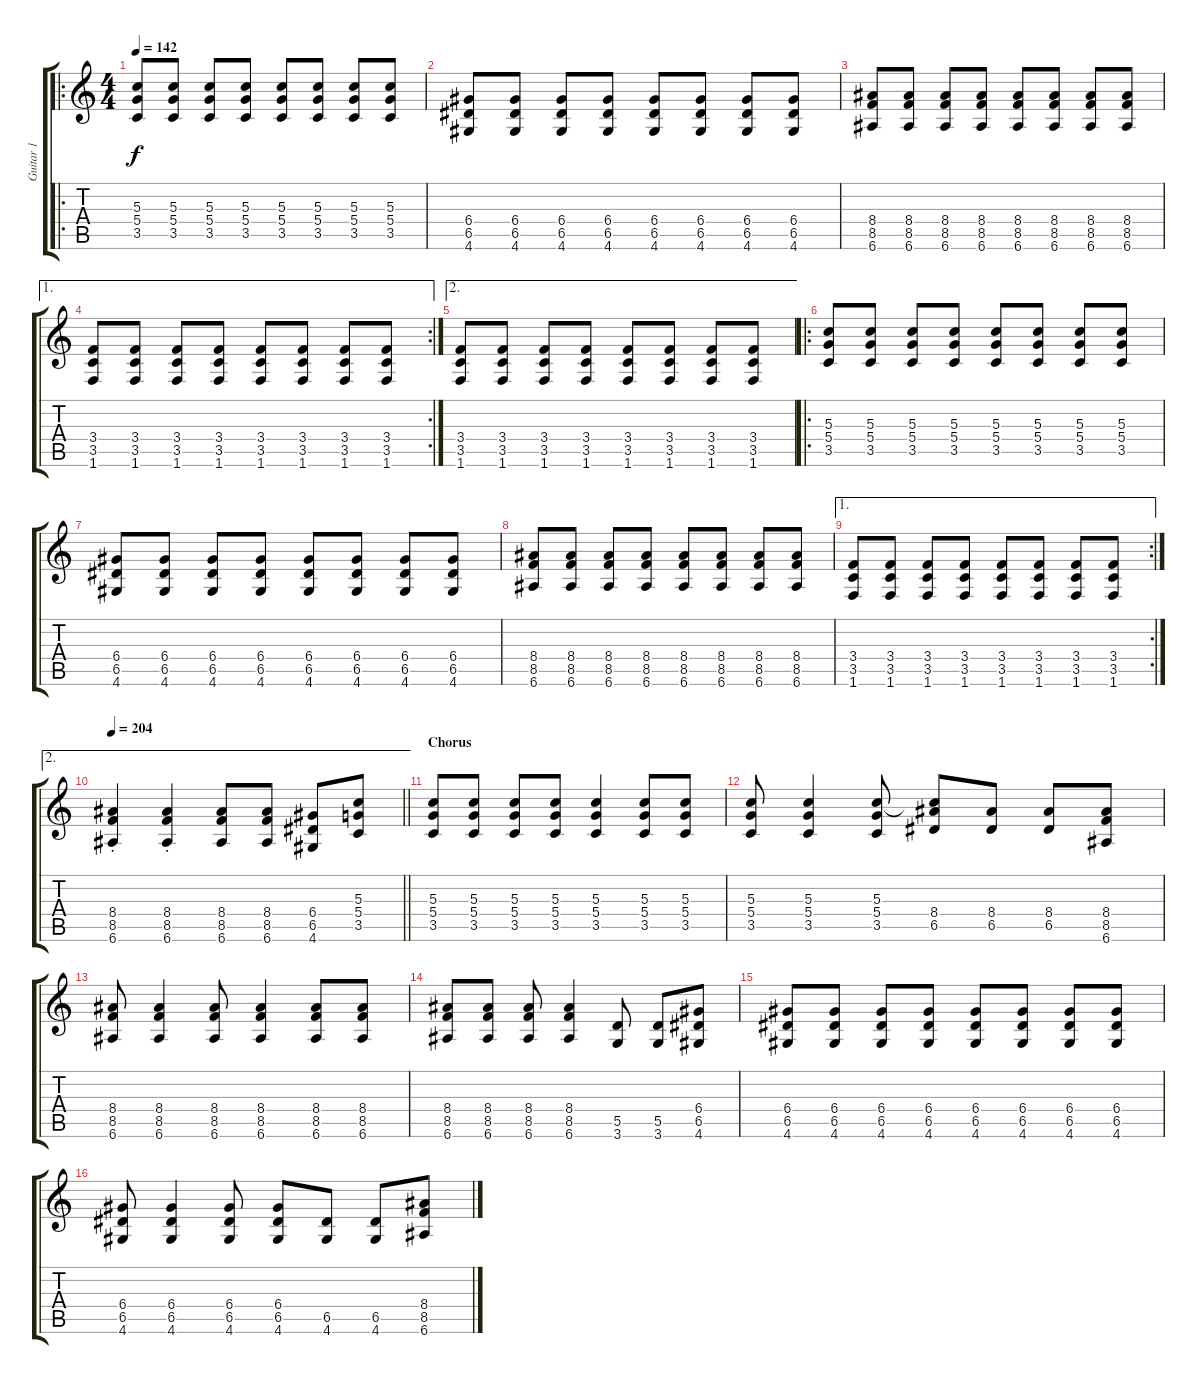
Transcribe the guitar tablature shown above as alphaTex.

\track ("Guitar 1" "Guitar 1") {instrument distortionguitar}
\staff {score tabs}
\tuning (E4 B3 G3 D3 A2 E2) {hide}
\ro
\ts (4 4)
\tempo 142
\clef g2
\ks c
(5.3 5.4 3.5).8{dy f} (5.3 5.4 3.5).8 (5.3 5.4 3.5).8 (5.3 5.4 3.5).8 (5.3 5.4 3.5).8 (5.3 5.4 3.5).8 (5.3 5.4 3.5).8 (5.3 5.4 3.5).8 |
(6.4 6.5 4.6).8 (6.4 6.5 4.6).8 (6.4 6.5 4.6).8 (6.4 6.5 4.6).8 (6.4 6.5 4.6).8 (6.4 6.5 4.6).8 (6.4 6.5 4.6).8 (6.4 6.5 4.6).8 |
(8.4 8.5 6.6).8 (8.4 8.5 6.6).8 (8.4 8.5 6.6).8 (8.4 8.5 6.6).8 (8.4 8.5 6.6).8 (8.4 8.5 6.6).8 (8.4 8.5 6.6).8 (8.4 8.5 6.6).8 |
\ae 1
\rc 2
(3.4 3.5 1.6).8 (3.4 3.5 1.6).8 (3.4 3.5 1.6).8 (3.4 3.5 1.6).8 (3.4 3.5 1.6).8 (3.4 3.5 1.6).8 (3.4 3.5 1.6).8 (3.4 3.5 1.6).8 |
\ae 2
(3.4 3.5 1.6).8 (3.4 3.5 1.6).8 (3.4 3.5 1.6).8 (3.4 3.5 1.6).8 (3.4 3.5 1.6).8 (3.4 3.5 1.6).8 (3.4 3.5 1.6).8 (3.4 3.5 1.6).8 |
\ro
(5.3 5.4 3.5).8 (5.3 5.4 3.5).8 (5.3 5.4 3.5).8 (5.3 5.4 3.5).8 (5.3 5.4 3.5).8 (5.3 5.4 3.5).8 (5.3 5.4 3.5).8 (5.3 5.4 3.5).8 |
(6.4 6.5 4.6).8 (6.4 6.5 4.6).8 (6.4 6.5 4.6).8 (6.4 6.5 4.6).8 (6.4 6.5 4.6).8 (6.4 6.5 4.6).8 (6.4 6.5 4.6).8 (6.4 6.5 4.6).8 |
(8.4 8.5 6.6).8 (8.4 8.5 6.6).8 (8.4 8.5 6.6).8 (8.4 8.5 6.6).8 (8.4 8.5 6.6).8 (8.4 8.5 6.6).8 (8.4 8.5 6.6).8 (8.4 8.5 6.6).8 |
\ae 1
\rc 2
(3.4 3.5 1.6).8 (3.4 3.5 1.6).8 (3.4 3.5 1.6).8 (3.4 3.5 1.6).8 (3.4 3.5 1.6).8 (3.4 3.5 1.6).8 (3.4 3.5 1.6).8 (3.4 3.5 1.6).8 |
\ae 2
\tempo 204
\barLineRight lightlight
(8.4{st} 8.5{st} 6.6{st}).4 (8.4{st} 8.5{st} 6.6{st}).4 (8.4 8.5 6.6).8 (8.4 8.5 6.6).8 (6.4 6.5 4.6).8 (5.3 5.4 3.5).8 |
\section ("" "Chorus")
(5.3 5.4 3.5).8 (5.3 5.4 3.5).8 (5.3 5.4 3.5).8 (5.3 5.4 3.5).8 (5.3 5.4 3.5).4 (5.3 5.4 3.5).8 (5.3 5.4 3.5).8 |
(5.3 5.4 3.5).8 (5.3 5.4 3.5).4 (5.3 5.4 3.5).8 (5.3{t} 8.4 6.5).8 (8.4 6.5).8 (8.4 6.5).8 (8.4 8.5 6.6).8 |
(8.4 8.5 6.6).8 (8.4 8.5 6.6).4 (8.4 8.5 6.6).8 (8.4 8.5 6.6).4 (8.4 8.5 6.6).8 (8.4 8.5 6.6).8 |
(8.4 8.5 6.6).8 (8.4 8.5 6.6).8 (8.4 8.5 6.6).8 (8.4 8.5 6.6).4 (5.5 3.6).8 (5.5 3.6).8 (6.4 6.5 4.6).8 |
(6.4 6.5 4.6).8 (6.4 6.5 4.6).8 (6.4 6.5 4.6).8 (6.4 6.5 4.6).8 (6.4 6.5 4.6).8 (6.4 6.5 4.6).8 (6.4 6.5 4.6).8 (6.4 6.5 4.6).8 |
(6.4 6.5 4.6).8 (6.4 6.5 4.6).4 (6.4 6.5 4.6).8 (6.4 6.5 4.6).8 (6.5 4.6).8 (6.5 4.6).8 (8.4 8.5 6.6).8
